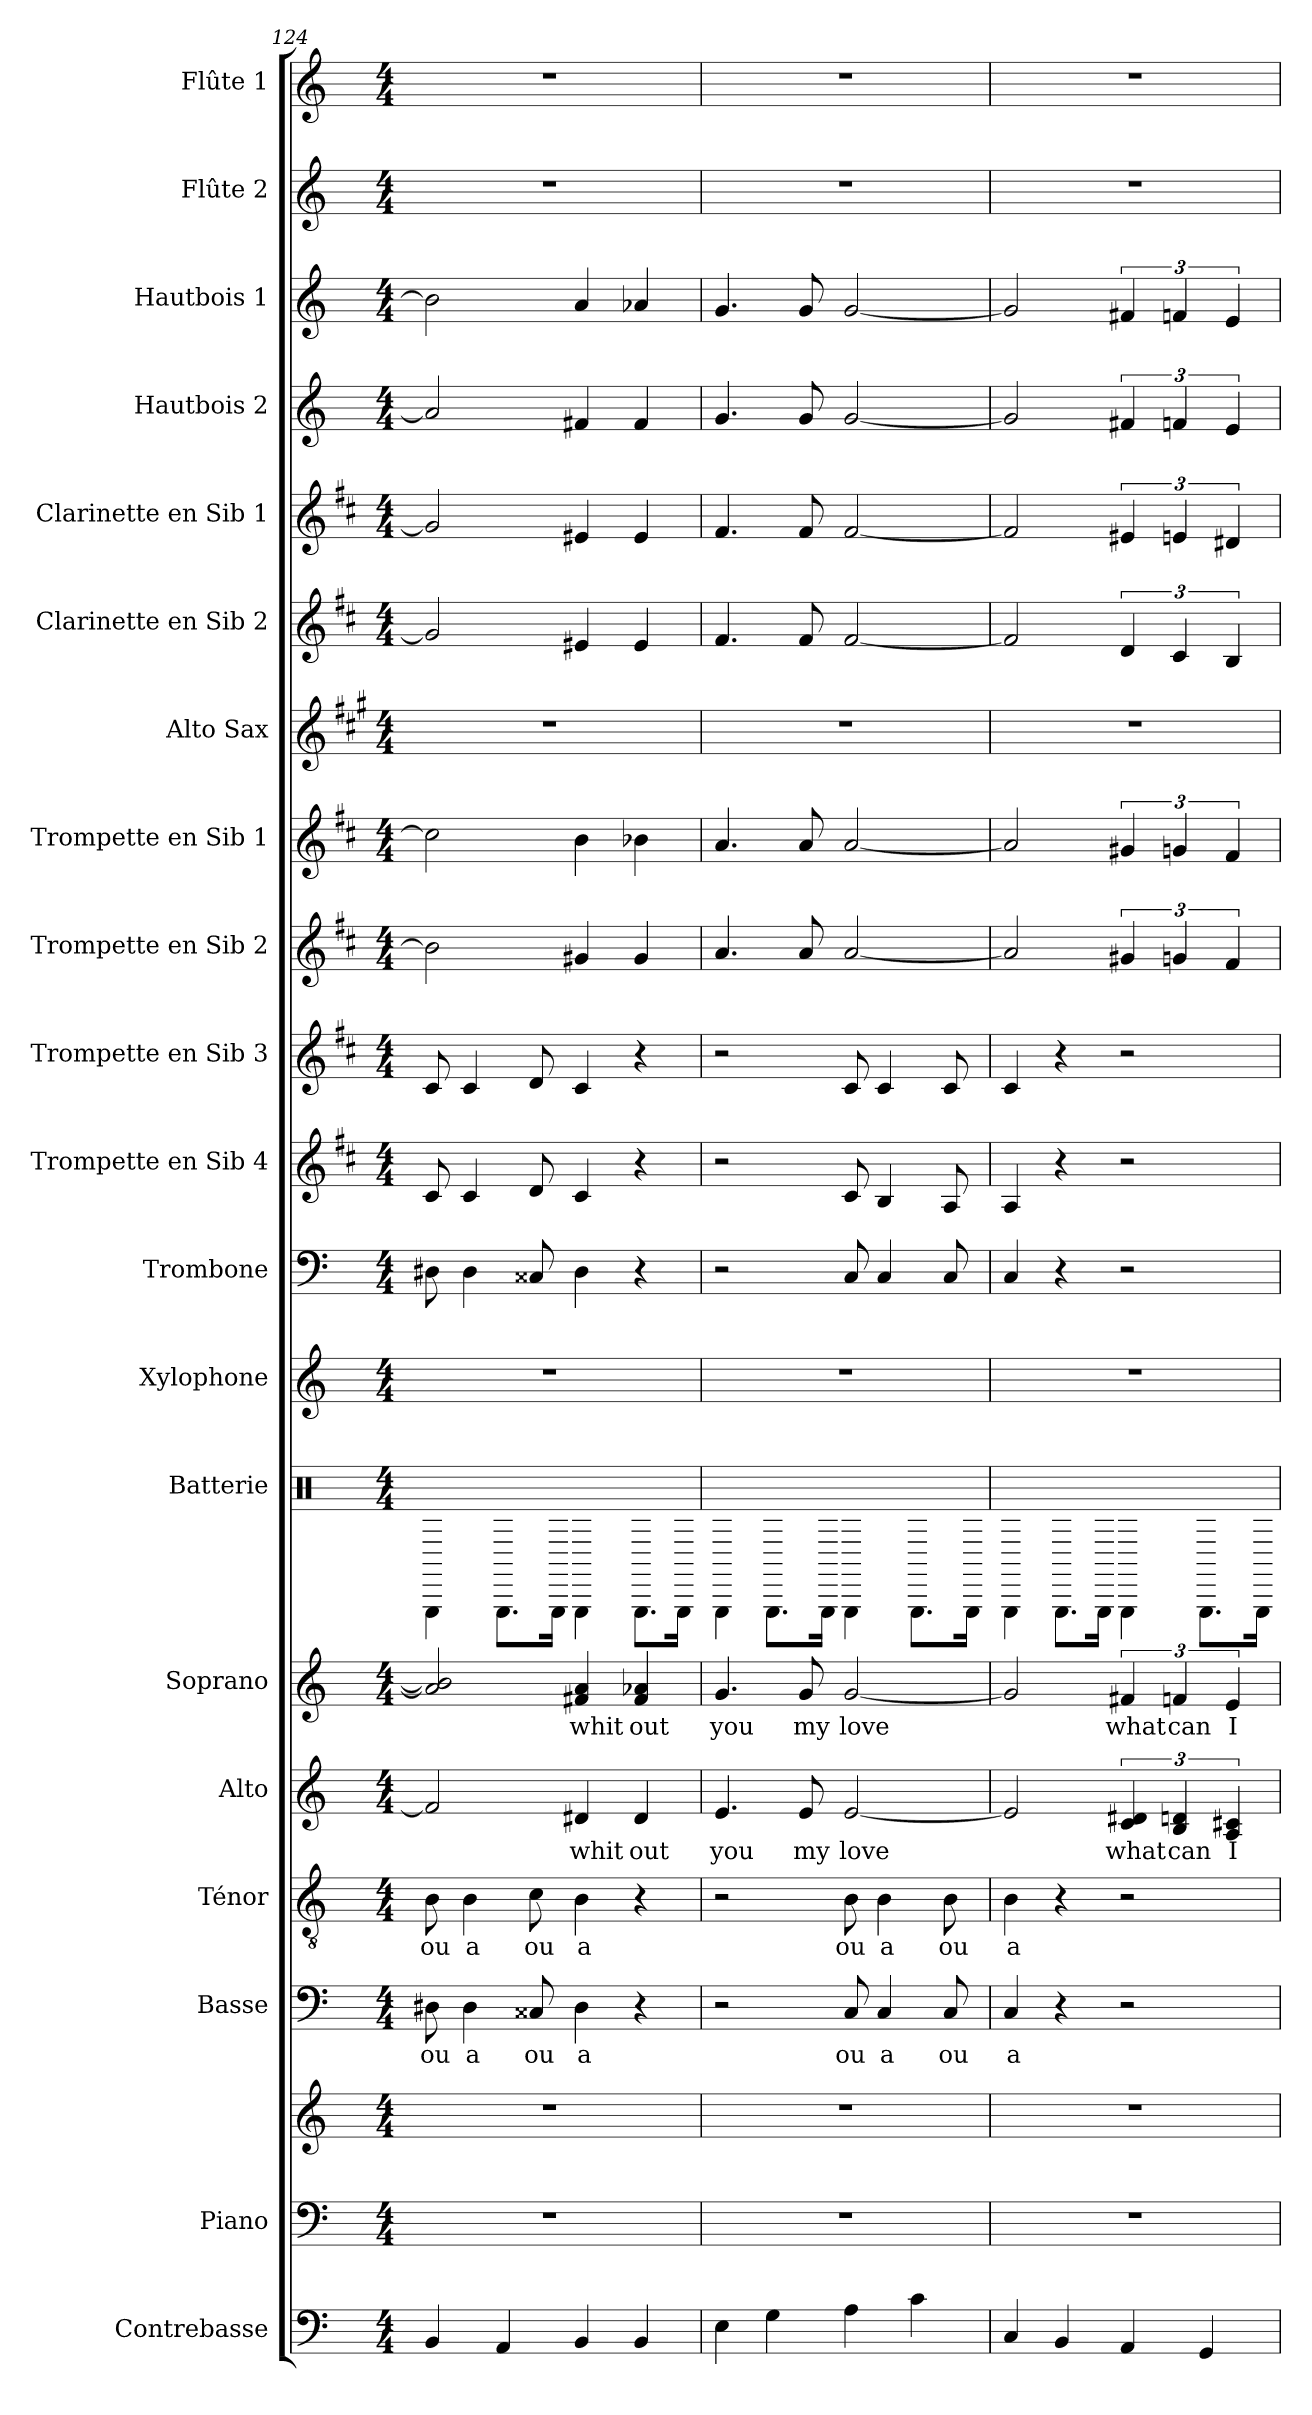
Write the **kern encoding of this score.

**kern	**kern	**kern	**kern	**text	**kern	**text	**kern	**text	**kern	**text	**kern	**kern	**kern	**kern	**kern	**kern	**kern	**kern	**kern	**kern	**kern	**kern	**kern	**kern
*part20	*part19	*part19	*part18	*part18	*part17	*part17	*part16	*part16	*part15	*part15	*part14	*part13	*part12	*part11	*part10	*part9	*part8	*part7	*part6	*part5	*part4	*part3	*part2	*part1
*staff21	*staff20	*staff19	*staff18	*staff18	*staff17	*staff17	*staff16	*staff16	*staff15	*staff15	*staff14	*staff13	*staff12	*staff11	*staff10	*staff9	*staff8	*staff7	*staff6	*staff5	*staff4	*staff3	*staff2	*staff1
*I"Contrebasse	*I"Piano	*	*I"Basse	*	*I"Ténor	*	*I"Alto	*	*I"Soprano	*	*I"Batterie	*I"Xylophone	*I"Trombone	*I"Trompette en Sib 4	*I"Trompette en Sib 3	*I"Trompette en Sib 2	*I"Trompette en Sib 1	*I"Alto Sax	*I"Clarinette en Sib 2	*I"Clarinette en Sib 1	*I"Hautbois 2	*I"Hautbois 1	*I"Flûte 2	*I"Flûte 1
*I'Cb.	*I'Pno	*	*I'Ba.	*	*I'T	*	*I'A	*	*I'S	*	*I'Batt.	*I'Xyl.	*I'Trb.	*I'Trp. (Sib) 4	*I'Trp. (Sib) 3	*I'Trp. (Sib) 2	*I'Trp. (Sib) 1	*I'A. Sx.	*I'Cl. (Sib) 2	*I'Cl. (Sib) 1	*I'Hb. 2	*I'Hb. 1	*I'Fl. 2	*I'Fl. 1
*clefF4	*clefF4	*clefG2	*clefF4	*	*clefGv2	*	*clefG2	*	*clefG2	*	*clefX	*clefG2	*clefF4	*clefG2	*clefG2	*clefG2	*clefG2	*clefG2	*clefG2	*clefG2	*clefG2	*clefG2	*clefG2	*clefG2
*ITrd7c12	*	*	*	*	*	*	*	*	*	*	*	*ITrd-7c-12	*	*ITrd1c2	*ITrd1c2	*ITrd1c2	*ITrd1c2	*ITrd5c9	*ITrd1c2	*ITrd1c2	*	*	*	*
*k[]	*k[]	*k[]	*k[]	*	*k[]	*	*k[]	*	*k[]	*	*k[]	*k[]	*k[]	*k[]	*k[]	*k[]	*k[]	*k[]	*k[]	*k[]	*k[]	*k[]	*k[]	*k[]
*C:	*C:	*C:	*C:	*	*C:	*	*C:	*	*C:	*	*C:	*C:	*C:	*C:	*C:	*C:	*C:	*C:	*C:	*C:	*C:	*C:	*C:	*C:
*M4/4	*M4/4	*M4/4	*M4/4	*	*M4/4	*	*M4/4	*	*M4/4	*	*M4/4	*M4/4	*M4/4	*M4/4	*M4/4	*M4/4	*M4/4	*M4/4	*M4/4	*M4/4	*M4/4	*M4/4	*M4/4	*M4/4
=124	=124	=124	=124	=124	=124	=124	=124	=124	=124	=124	=124	=124	=124	=124	=124	=124	=124	=124	=124	=124	=124	=124	=124	=124
!	!	!	!	!LO:LY:b	!	!	!	!	!	!	!	!	!	!	!	!	!	!	!	!	!	!	!	!
!	!	!	!	!	!	!LO:LY:b	!	!	!	!	!	!	!	!	!	!	!	!	!	!	!	!	!	!
4BBB/	1r	1r	8D#X\	ou	8B\	ou	2f#/]	.	2a/] 2b/]	.	4RGGG\	1r	8D#X\	8B/	8B/	2a\]	2b\]	1r	2f#/]	2f#/]	2a/]	2b\]	1r	1r
!	!	!	!	!LO:LY:b	!	!	!	!	!	!	!	!	!	!	!	!	!	!	!	!	!	!	!	!
!	!	!	!	!	!	!LO:LY:b	!	!	!	!	!	!	!	!	!	!	!	!	!	!	!	!	!	!
.	.	.	4D#\	a	4B\	a	.	.	.	.	.	.	4D#\	4B/	4B/	.	.	.	.	.	.	.	.	.
4AAA/	.	.	.	.	.	.	.	.	.	.	8.RGGG\L	.	.	.	.	.	.	.	.	.	.	.	.	.
!	!	!	!	!LO:LY:b	!	!	!	!	!	!	!	!	!	!	!	!	!	!	!	!	!	!	!	!
!	!	!	!	!	!	!LO:LY:b	!	!	!	!	!	!	!	!	!	!	!	!	!	!	!	!	!	!
.	.	.	8C##X/	ou	8c\	ou	.	.	.	.	.	.	8C##X/	8c/	8c/	.	.	.	.	.	.	.	.	.
.	.	.	.	.	.	.	.	.	.	.	16RGGG\Jk	.	.	.	.	.	.	.	.	.	.	.	.	.
!	!	!	!	!LO:LY:b	!	!	!	!	!	!	!	!	!	!	!	!	!	!	!	!	!	!	!	!
!	!	!	!	!	!	!LO:LY:b	!	!	!	!	!	!	!	!	!	!	!	!	!	!	!	!	!	!
!	!	!	!	!	!	!	!	!LO:LY:b	!	!	!	!	!	!	!	!	!	!	!	!	!	!	!	!
!	!	!	!	!	!	!	!	!	!	!LO:LY:b	!	!	!	!	!	!	!	!	!	!	!	!	!	!
4BBB/	.	.	4D#\	a	4B\	a	4d#X/	whit	4f#X/ 4a/	whit	4RGGG\	.	4D#\	4B/	4B/	4f#X/	4a\	.	4d#X/	4d#X/	4f#X/	4a/	.	.
!	!	!	!	!	!	!	!	!LO:LY:b	!	!	!	!	!	!	!	!	!	!	!	!	!	!	!	!
!	!	!	!	!	!	!	!	!	!	!LO:LY:b	!	!	!	!	!	!	!	!	!	!	!	!	!	!
4BBB/	.	.	4r	.	4r	.	4d#/	out	4f#/ 4a-X/	out	8.RGGG\L	.	4r	4r	4r	4f#/	4a-X\	.	4d#/	4d#/	4f#/	4a-X/	.	.
.	.	.	.	.	.	.	.	.	.	.	16RGGG\Jk	.	.	.	.	.	.	.	.	.	.	.	.	.
!!LO:PB:g=z
=125	=125	=125	=125	=125	=125	=125	=125	=125	=125	=125	=125	=125	=125	=125	=125	=125	=125	=125	=125	=125	=125	=125	=125	=125
!	!	!	!	!	!	!	!	!LO:LY:b	!	!	!	!	!	!	!	!	!	!	!	!	!	!	!	!
!	!	!	!	!	!	!	!	!	!	!LO:LY:b	!	!	!	!	!	!	!	!	!	!	!	!	!	!
4EE\	1r	1r	2r	.	2r	.	4.e/	you	4.g/	you	4RGGG\	1r	2r	2r	2r	4.g/	4.g/	1r	4.e/	4.e/	4.g/	4.g/	1r	1r
4GG\	.	.	.	.	.	.	.	.	.	.	8.RGGG\L	.	.	.	.	.	.	.	.	.	.	.	.	.
!	!	!	!	!	!	!	!	!LO:LY:b	!	!	!	!	!	!	!	!	!	!	!	!	!	!	!	!
!	!	!	!	!	!	!	!	!	!	!LO:LY:b	!	!	!	!	!	!	!	!	!	!	!	!	!	!
.	.	.	.	.	.	.	8e/	my	8g/	my	.	.	.	.	.	8g/	8g/	.	8e/	8e/	8g/	8g/	.	.
.	.	.	.	.	.	.	.	.	.	.	16RGGG\Jk	.	.	.	.	.	.	.	.	.	.	.	.	.
!	!	!	!	!LO:LY:b	!	!	!	!	!	!	!	!	!	!	!	!	!	!	!	!	!	!	!	!
!	!	!	!	!	!	!LO:LY:b	!	!	!	!	!	!	!	!	!	!	!	!	!	!	!	!	!	!
!	!	!	!	!	!	!	!	!LO:LY:b	!	!	!	!	!	!	!	!	!	!	!	!	!	!	!	!
!	!	!	!	!	!	!	!	!	!	!LO:LY:b	!	!	!	!	!	!	!	!	!	!	!	!	!	!
4AA\	.	.	8C/	ou	8B\	ou	[2e/	love	[2g/	love	4RGGG\	.	8C/	8B/	8B/	[2g/	[2g/	.	[2e/	[2e/	[2g/	[2g/	.	.
!	!	!	!	!LO:LY:b	!	!	!	!	!	!	!	!	!	!	!	!	!	!	!	!	!	!	!	!
!	!	!	!	!	!	!LO:LY:b	!	!	!	!	!	!	!	!	!	!	!	!	!	!	!	!	!	!
.	.	.	4C/	a	4B\	a	.	.	.	.	.	.	4C/	4A/	4B/	.	.	.	.	.	.	.	.	.
4C\	.	.	.	.	.	.	.	.	.	.	8.RGGG\L	.	.	.	.	.	.	.	.	.	.	.	.	.
!	!	!	!	!LO:LY:b	!	!	!	!	!	!	!	!	!	!	!	!	!	!	!	!	!	!	!	!
!	!	!	!	!	!	!LO:LY:b	!	!	!	!	!	!	!	!	!	!	!	!	!	!	!	!	!	!
.	.	.	8C/	ou	8B\	ou	.	.	.	.	.	.	8C/	8G/	8B/	.	.	.	.	.	.	.	.	.
.	.	.	.	.	.	.	.	.	.	.	16RGGG\Jk	.	.	.	.	.	.	.	.	.	.	.	.	.
=126	=126	=126	=126	=126	=126	=126	=126	=126	=126	=126	=126	=126	=126	=126	=126	=126	=126	=126	=126	=126	=126	=126	=126	=126
!	!	!	!	!LO:LY:b	!	!	!	!	!	!	!	!	!	!	!	!	!	!	!	!	!	!	!	!
!	!	!	!	!	!	!LO:LY:b	!	!	!	!	!	!	!	!	!	!	!	!	!	!	!	!	!	!
4CC/	1r	1r	4C/	a	4B\	a	2e/]	.	2g/]	.	4RGGG\	1r	4C/	4G/	4B/	2g/]	2g/]	1r	2e/]	2e/]	2g/]	2g/]	1r	1r
4BBB/	.	.	4r	.	4r	.	.	.	.	.	8.RGGG\L	.	4r	4r	4r	.	.	.	.	.	.	.	.	.
.	.	.	.	.	.	.	.	.	.	.	16RGGG\Jk	.	.	.	.	.	.	.	.	.	.	.	.	.
!	!	!	!	!	!	!	!	!LO:LY:b	!	!	!	!	!	!	!	!	!	!	!	!	!	!	!	!
!	!	!	!	!	!	!	!	!	!	!LO:LY:b	!	!	!	!	!	!	!	!	!	!	!	!	!	!
4AAA/	.	.	2r	.	2r	.	6c/ 6d#X/	what	6f#X/	what	4RGGG\	.	2r	2r	2r	6f#X/	6f#X/	.	6c/	6d#X/	6f#X/	6f#X/	.	.
!	!	!	!	!	!	!	!	!LO:LY:b	!	!	!	!	!	!	!	!	!	!	!	!	!	!	!	!
!	!	!	!	!	!	!	!	!	!	!LO:LY:b	!	!	!	!	!	!	!	!	!	!	!	!	!	!
.	.	.	.	.	.	.	6B/ 6dn/	can	6fn/	can	.	.	.	.	.	6fn/	6fn/	.	6B/	6dn/	6fn/	6fn/	.	.
4GGG/	.	.	.	.	.	.	.	.	.	.	8.RGGG\L	.	.	.	.	.	.	.	.	.	.	.	.	.
!	!	!	!	!	!	!	!	!LO:LY:b	!	!	!	!	!	!	!	!	!	!	!	!	!	!	!	!
!	!	!	!	!	!	!	!	!	!	!LO:LY:b	!	!	!	!	!	!	!	!	!	!	!	!	!	!
.	.	.	.	.	.	.	6A/ 6c#X/	I	6e/	I	.	.	.	.	.	6e/	6e/	.	6A/	6c#X/	6e/	6e/	.	.
.	.	.	.	.	.	.	.	.	.	.	16RGGG\Jk	.	.	.	.	.	.	.	.	.	.	.	.	.
=	=	=	=	=	=	=	=	=	=	=	=	=	=	=	=	=	=	=	=	=	=	=	=	=
*-	*-	*-	*-	*-	*-	*-	*-	*-	*-	*-	*-	*-	*-	*-	*-	*-	*-	*-	*-	*-	*-	*-	*-	*-
